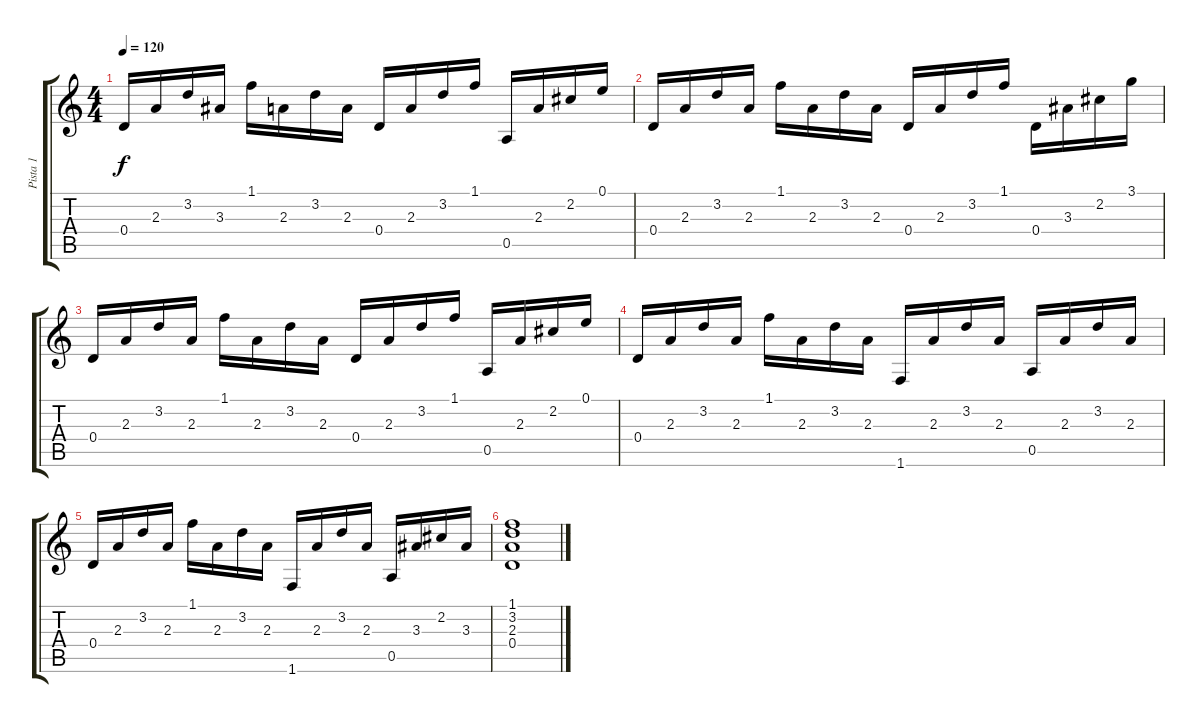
\track ("Pista 1" "Pista 1") {instrument acousticguitarnylon}
\staff {score tabs}
\tuning (E4 B3 G3 D3 A2 E2) {hide}
\ts (4 4)
\tempo 120
\clef g2
\ks c
0.4.16{dy f} 2.3.16 3.2.16 3.3.16 1.1.16 2.3.16 3.2.16 2.3.16 0.4.16 2.3.16 3.2.16 1.1.16 0.5.16 2.3.16 2.2.16 0.1.16 |
0.4.16 2.3.16 3.2.16 2.3.16 1.1.16 2.3.16 3.2.16 2.3.16 0.4.16 2.3.16 3.2.16 1.1.16 0.4.16 3.3.16 2.2.16 3.1.16 |
0.4.16 2.3.16 3.2.16 2.3.16 1.1.16 2.3.16 3.2.16 2.3.16 0.4.16 2.3.16 3.2.16 1.1.16 0.5.16 2.3.16 2.2.16 0.1.16 |
0.4.16 2.3.16 3.2.16 2.3.16 1.1.16 2.3.16 3.2.16 2.3.16 1.6.16 2.3.16 3.2.16 2.3.16 0.5.16 2.3.16 3.2.16 2.3.16 |
0.4.16 2.3.16 3.2.16 2.3.16 1.1.16 2.3.16 3.2.16 2.3.16 1.6.16 2.3.16 3.2.16 2.3.16 0.5.16 3.3.16 2.2.16 3.3.16 |
(1.1 3.2 2.3 0.4).1
